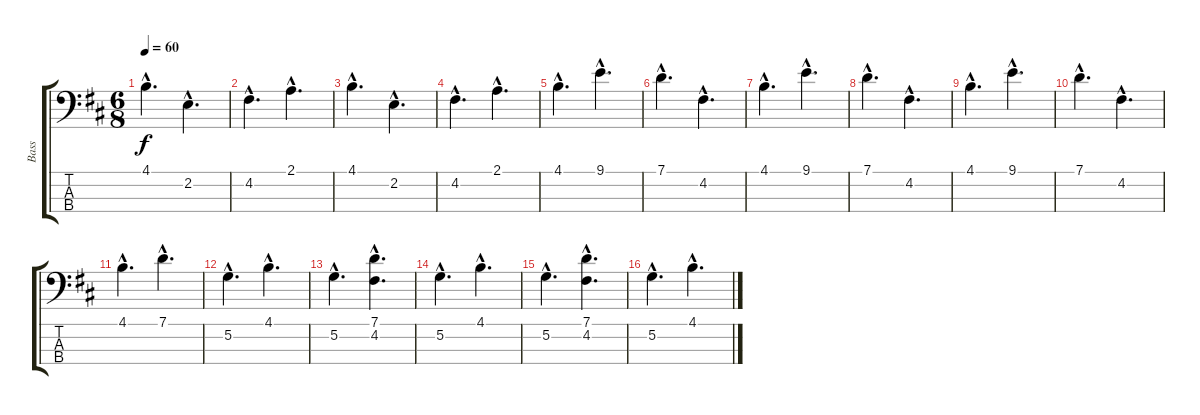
\track ("Bass" "Bass") {instrument electricbassfinger}
\staff {score tabs}
\tuning (G2 D2 A1 E1) {hide}
\ts (6 8)
\tempo 60
\clef f4
\ks bminor
4.1{hac}.4{d dy f} 2.2{hac}.4{d} |
4.2{hac}.4{d} 2.1{hac}.4{d} |
4.1{hac}.4{d} 2.2{hac}.4{d} |
4.2{hac}.4{d} 2.1{hac}.4{d} |
4.1{hac}.4{d} 9.1{hac}.4{d} |
7.1{hac}.4{d} 4.2{hac}.4{d} |
4.1{hac}.4{d} 9.1{hac}.4{d} |
7.1{hac}.4{d} 4.2{hac}.4{d} |
4.1{hac}.4{d} 9.1{hac}.4{d} |
7.1{hac}.4{d} 4.2{hac}.4{d} |
4.1{hac}.4{d} 7.1{hac}.4{d} |
5.2{hac}.4{d} 4.1{hac}.4{d} |
5.2{hac}.4{d} (7.1{hac} 4.2{hac}).4{d} |
5.2{hac}.4{d} 4.1{hac}.4{d} |
5.2{hac}.4{d} (7.1{hac} 4.2{hac}).4{d} |
5.2{hac}.4{d} 4.1{hac}.4{d}
